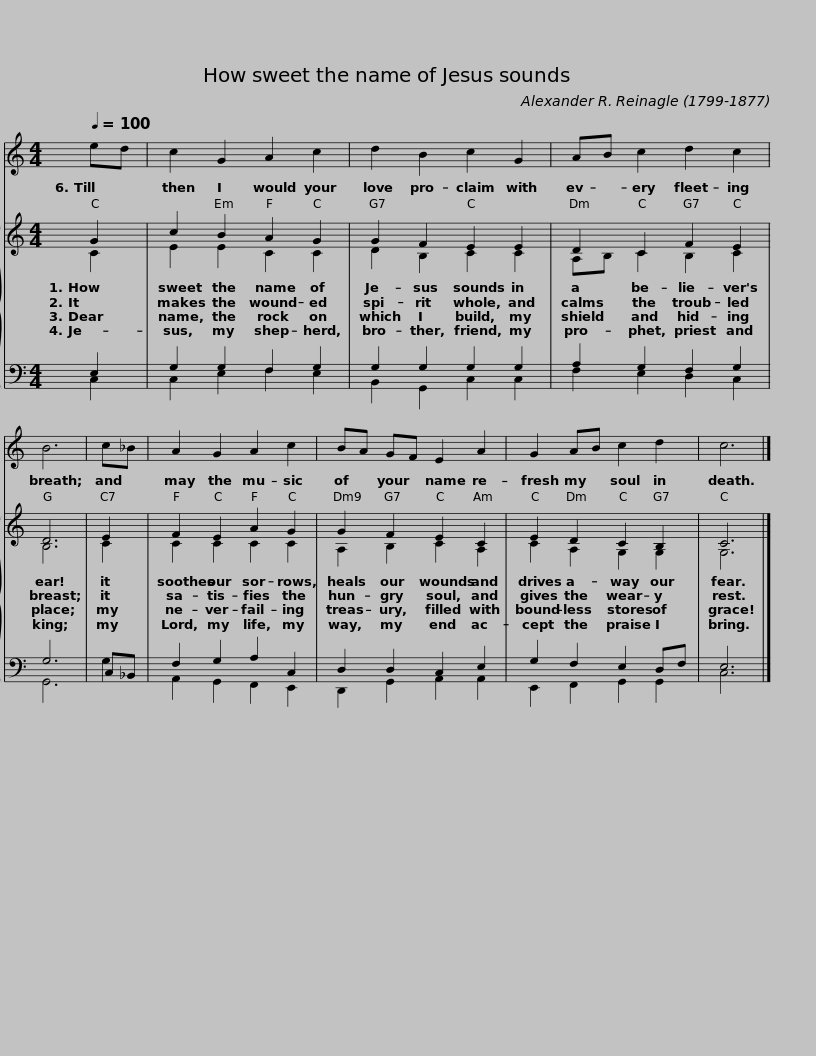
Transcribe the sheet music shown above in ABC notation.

X:1
%%score 1 { ( 2 3 ) | ( 4 5 ) }
L:1/8
Q:1/4=100
M:4/4
I:linebreak $
K:C
V:1 treble
V:2 treble
V:3 treble
V:4 bass
V:5 bass
V:1
 ed | c2 G2 A2 c2 | d2 B2 c2 G2 |$ AB c2 d2 c2 | B6 | %5
 c_B | A2 G2 A2 c2 |$ BA GF E2 A2 | G2 AB c2 d2 | c6 |] %10
V:2
 G2 | c2 B2 A2 G2 | G2 F2 E2 E2 |$ D2 C2 F2 E2 | D6 | %5
 E2 | F2 E2 A2 G2 |$ G2 F2 E2 C2 | E2 D2 C2 B,2 | C6 |] %10
V:3
 C2 | E2 E2 C2 C2 | D2 B,2 C2 C2 |$ A,B, C2 B,2 C2 | B,6 | %5
 C2 | C2 C2 C2 C2 |$ A,2 B,2 C2 A,2 | C2 A,2 G,2 G,2 | G,6 |] %10
V:4
 E,2 | G,2 G,2 F,2 G,2 | G,2 G,2 G,2 G,2 |$ A,2 G,2 F,2 G,2 | G,6 | %5
 C,_B,, | F,2 G,2 A,2 C,2 |$ D,2 D,2 C,2 E,2 | G,2 F,2 E,2 D,F, | E,6 |] %10
V:5
 C,2 | C,2 E,2 F,2 E,2 | B,,2 G,,2 C,2 C,2 |$ F,2 E,2 D,2 C,2 | G,,6 | %5
 G,2 | A,,2 G,,2 F,,2 E,,2 |$ D,,2 G,,2 A,,2 A,,2 | E,,2 F,,2 G,,2 G,,2 | C,6 |] %10
